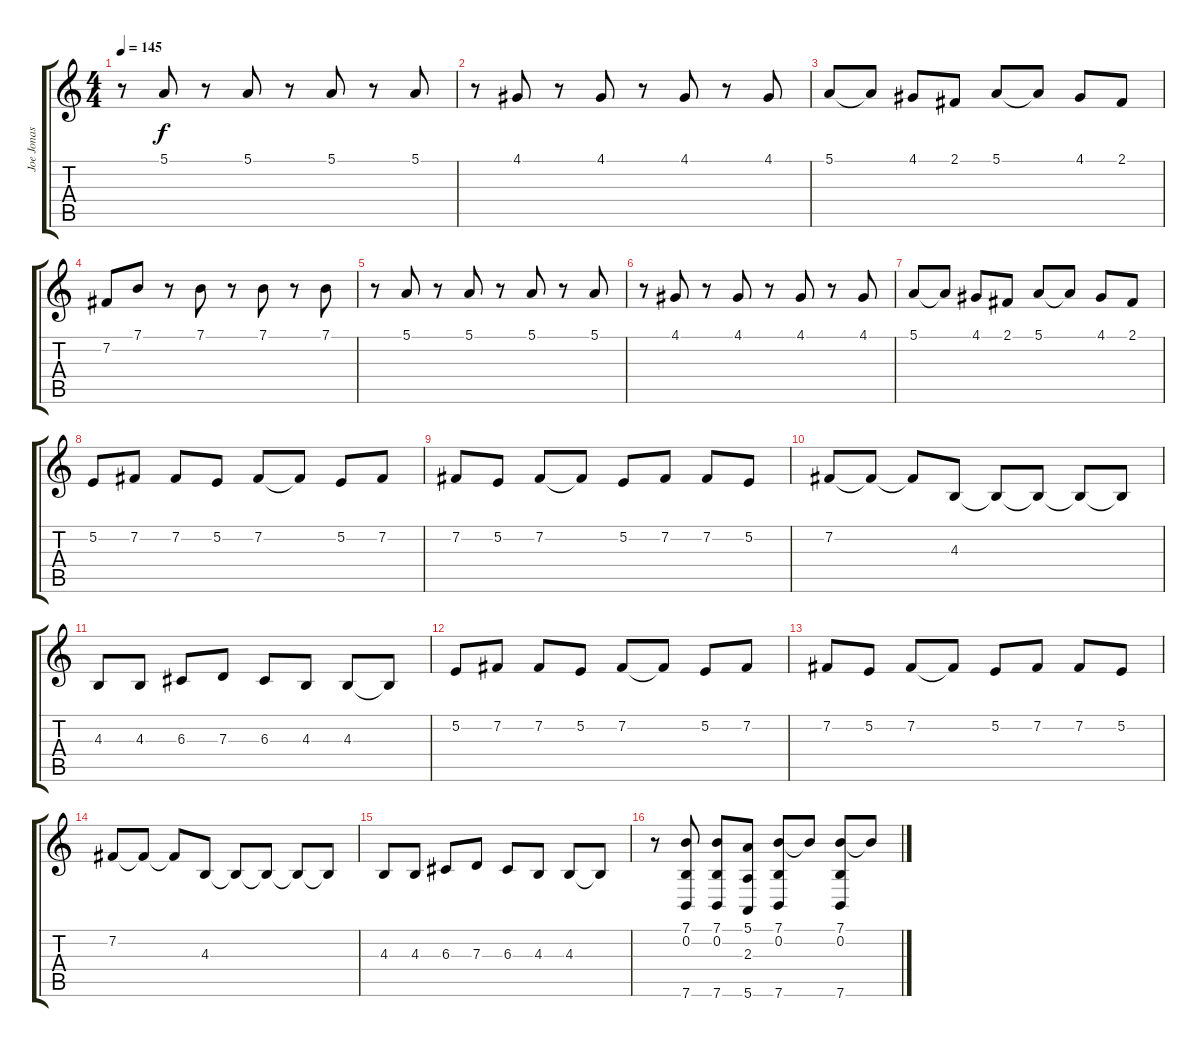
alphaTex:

\track ("Joe Jonas" "Joe Jonas") {instrument acousticgrandpiano}
\staff {score tabs}
\tuning (E4 B3 G3 D3 A2 E2) {hide}
\ts (4 4)
\tempo 145
\clef g2
\ks c
r.8{dy f} 5.1.8 r.8 5.1.8 r.8 5.1.8 r.8 5.1.8 |
r.8 4.1.8 r.8 4.1.8 r.8 4.1.8 r.8 4.1.8 |
5.1.8 5.1{t}.8 4.1.8 2.1.8 5.1.8 5.1{t}.8 4.1.8 2.1.8 |
7.2.8 7.1.8 r.8 7.1.8 r.8 7.1.8 r.8 7.1.8 |
r.8 5.1.8 r.8 5.1.8 r.8 5.1.8 r.8 5.1.8 |
r.8 4.1.8 r.8 4.1.8 r.8 4.1.8 r.8 4.1.8 |
5.1.8 5.1{t}.8 4.1.8 2.1.8 5.1.8 5.1{t}.8 4.1.8 2.1.8 |
5.2.8 7.2.8 7.2.8 5.2.8 7.2.8 7.2{t}.8 5.2.8 7.2.8 |
7.2.8 5.2.8 7.2.8 7.2{t}.8 5.2.8 7.2.8 7.2.8 5.2.8 |
7.2.8 7.2{t}.8 7.2{t}.8 4.3.8 4.3{t}.8 4.3{t}.8 4.3{t}.8 4.3{t}.8 |
4.3.8 4.3.8 6.3.8 7.3.8 6.3.8 4.3.8 4.3.8 4.3{t}.8 |
5.2.8 7.2.8 7.2.8 5.2.8 7.2.8 7.2{t}.8 5.2.8 7.2.8 |
7.2.8 5.2.8 7.2.8 7.2{t}.8 5.2.8 7.2.8 7.2.8 5.2.8 |
7.2.8 7.2{t}.8 7.2{t}.8 4.3.8 4.3{t}.8 4.3{t}.8 4.3{t}.8 4.3{t}.8 |
4.3.8 4.3.8 6.3.8 7.3.8 6.3.8 4.3.8 4.3.8 4.3{t}.8 |
r.8{volume 14} (7.1 0.2 7.6).8 (7.1 0.2 7.6).8 (5.1 2.3 5.6).8 (7.1 0.2 7.6).8 7.1{t}.8 (7.1 0.2 7.6).8 7.1{t}.8
